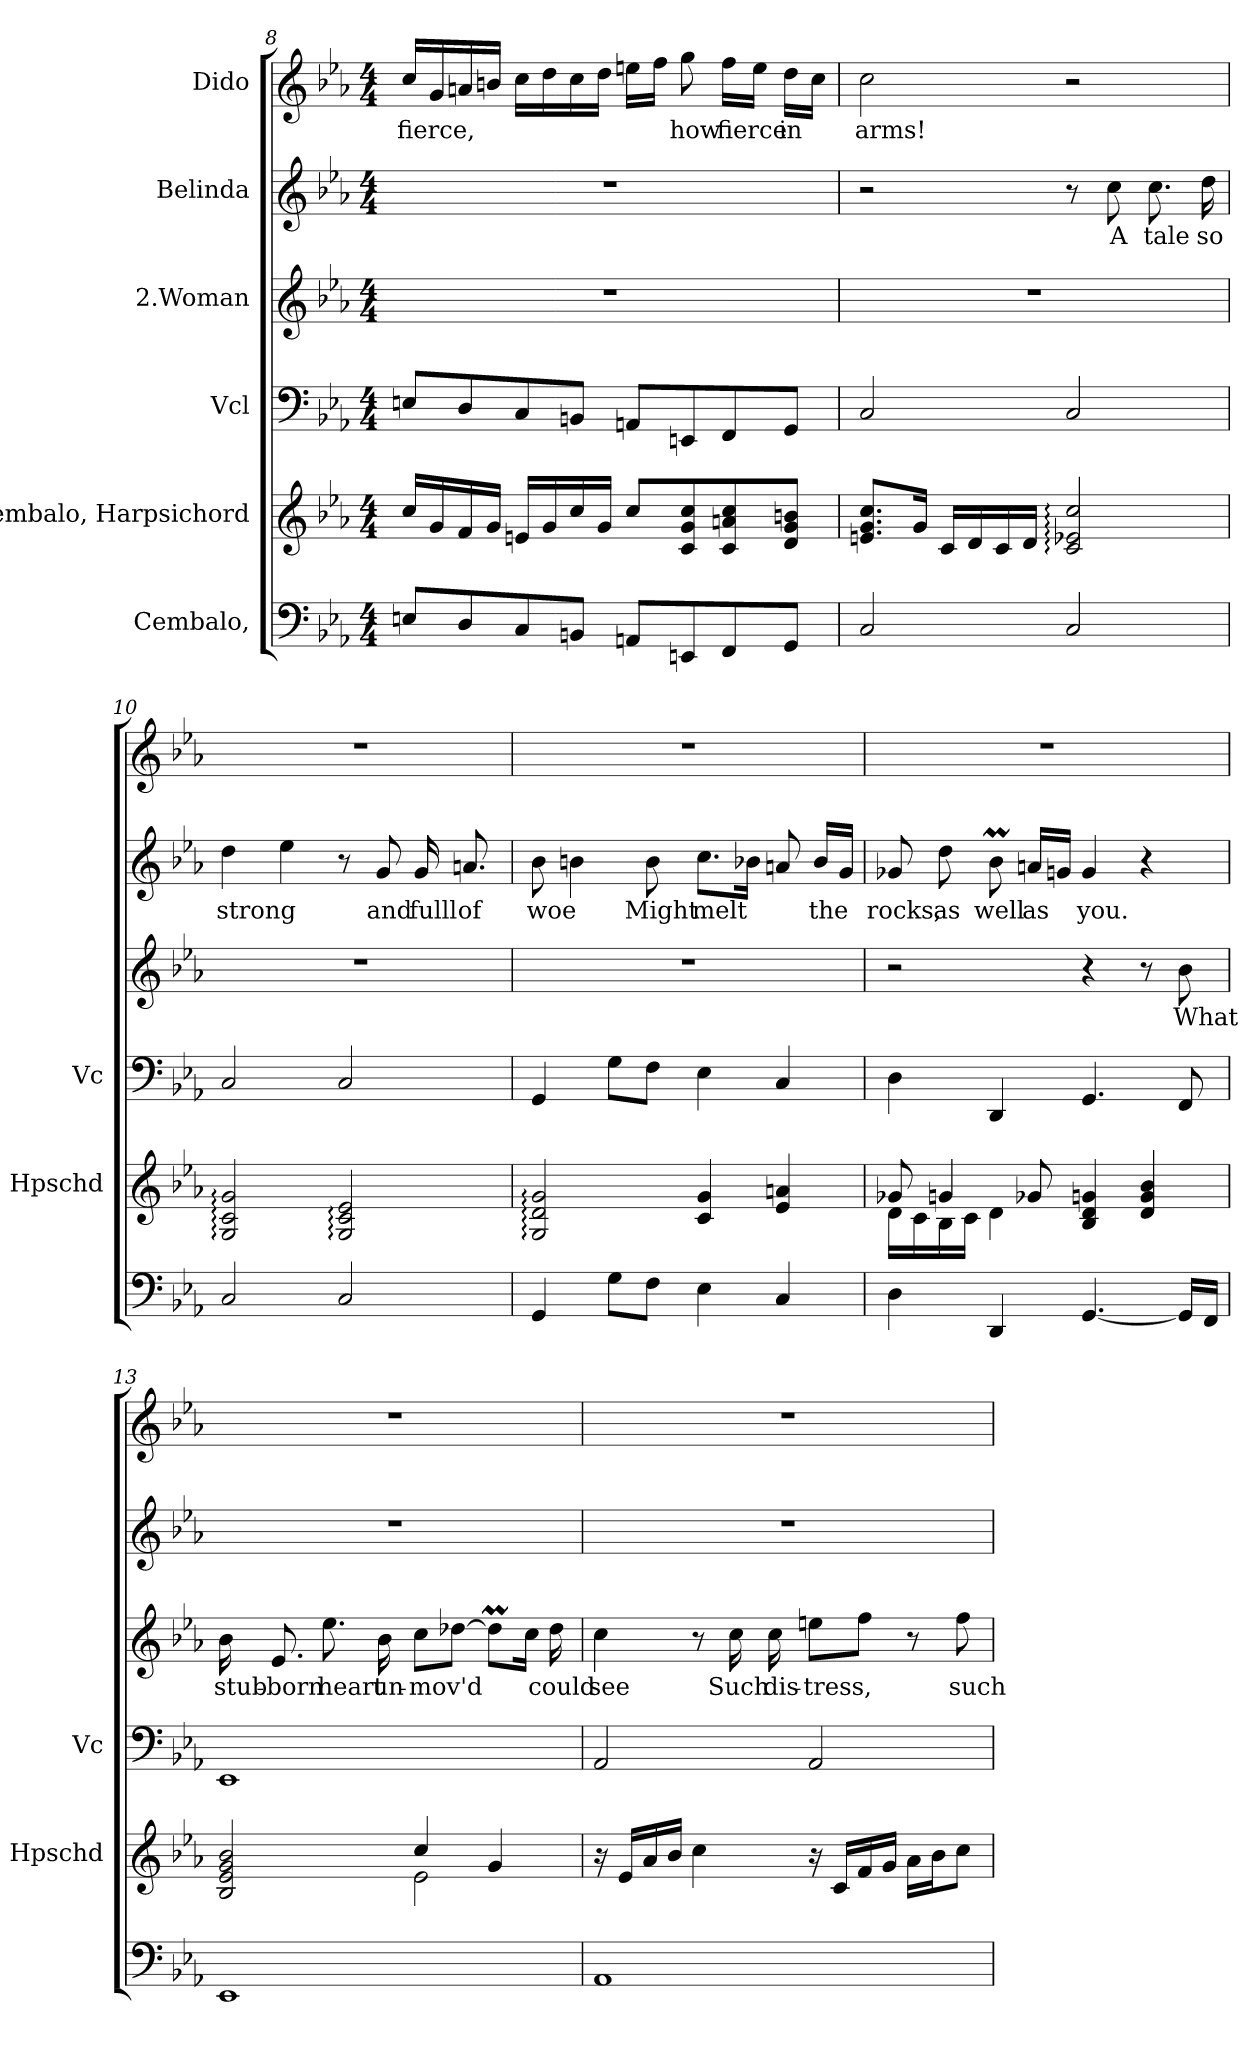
**kern	**kern	**kern	**kern	**text	**kern	**text	**kern	**text
*part6	*part5	*part4	*part3	*part3	*part2	*part2	*part1	*part1
*staff6	*staff5	*staff4	*staff3	*staff3	*staff2	*staff2	*staff1	*staff1
*I"Cembalo,	*I"Cembalo, Harpsichord	*I"Vcl	*I"2.Woman	*	*I"Belinda	*	*I"Dido	*
*	*I'Hpschd	*I'Vc	*	*	*	*	*	*
*clefF4	*clefG2	*clefF4	*clefG2	*	*clefG2	*	*clefG2	*
*k[b-e-a-]	*k[b-e-a-]	*k[b-e-a-]	*k[b-e-a-]	*	*k[b-e-a-]	*	*k[b-e-a-]	*
*M4/4	*M4/4	*M4/4	*M4/4	*	*M4/4	*	*M4/4	*
=8	=8	=8	=8	=8	=8	=8	=8	=8
!	!	!	!	!	!	!	!	!LO:LY:b
8En/L	16cc/LL	8En/L	1r	.	1r	.	16cc/LL	fierce,
.	16g/	.	.	.	.	.	16g/	.
8D/	16f/	8D/	.	.	.	.	16an/	.
.	16g/JJ	.	.	.	.	.	16bn/JJ	.
8C/	16en/LL	8C/	.	.	.	.	16cc\LL	.
.	16g/	.	.	.	.	.	16dd\	.
8BBn/J	16cc/	8BBn/J	.	.	.	.	16cc\	.
.	16g/JJ	.	.	.	.	.	16dd\JJ	.
8AAn/L	8cc/L	8AAn/L	.	.	.	.	16een\LL	.
.	.	.	.	.	.	.	16ff\JJ	.
!	!	!	!	!	!	!	!	!LO:LY:b
8EEn/	8c/ 8g/ 8cc/	8EEn/	.	.	.	.	8gg\	how
!	!	!	!	!	!	!	!	!LO:LY:b
8FF/	8c/ 8an/ 8cc/	8FF/	.	.	.	.	16ff\LL	fierce
.	.	.	.	.	.	.	16ee\JJ	.
!	!	!	!	!	!	!	!	!LO:LY:b
8GG/J	8d/ 8g/ 8bn/J	8GG/J	.	.	.	.	16dd\LL	in
.	.	.	.	.	.	.	16cc\JJ	.
!!LO:PB:g=z
=9	=9	=9	=9	=9	=9	=9	=9	=9
!	!	!	!	!	!	!	!	!LO:LY:b
2C/	8.en/ 8.g/ 8.cc/L	2C/	1r	.	2r	.	2cc\	arms!
.	16g/Jk	.	.	.	.	.	.	.
.	16c/LL	.	.	.	.	.	.	.
.	16d/	.	.	.	.	.	.	.
.	16c/	.	.	.	.	.	.	.
.	16d/JJ	.	.	.	.	.	.	.
2C/	2c/: 2e-X/: 2cc/:	2C/	.	.	8r	.	2r	.
!	!	!	!	!	!	!LO:LY:b	!	!
.	.	.	.	.	8cc\	A	.	.
!	!	!	!	!	!	!LO:LY:b	!	!
.	.	.	.	.	8.cc\	tale	.	.
!	!	!	!	!	!	!LO:LY:b	!	!
.	.	.	.	.	16dd\	so	.	.
=10	=10	=10	=10	=10	=10	=10	=10	=10
!	!	!	!	!	!	!LO:LY:b	!	!
2C/	2G/: 2c/: 2g/:	2C/	1r	.	4dd\	strong	1r	.
.	.	.	.	.	4ee-\	.	.	.
2C/	2G/: 2c/: 2e-/:	2C/	.	.	8r	.	.	.
!	!	!	!	!	!	!LO:LY:b	!	!
.	.	.	.	.	8g/	and	.	.
!	!	!	!	!	!	!LO:LY:b	!	!
.	.	.	.	.	16g/	fulll	.	.
!	!	!	!	!	!	!LO:LY:b	!	!
.	.	.	.	.	8.an/	of	.	.
=11	=11	=11	=11	=11	=11	=11	=11	=11
!	!	!	!	!	!	!LO:LY:b	!	!
4GG/	2G/: 2d/: 2g/:	4GG/	1r	.	8b-\	woe	1r	.
.	.	.	.	.	4bn\	.	.	.
8G\L	.	8G\L	.	.	.	.	.	.
!	!	!	!	!	!	!LO:LY:b	!	!
8F\J	.	8F\J	.	.	8b\	Might	.	.
!	!	!	!	!	!	!LO:LY:b	!	!
4E-\	4c/ 4g/	4E-\	.	.	8.cc\L	melt	.	.
.	.	.	.	.	16b-X\Jk	.	.	.
4C/	4e-/ 4an/	4C/	.	.	8an/	.	.	.
!	!	!	!	!	!	!LO:LY:b	!	!
.	.	.	.	.	16b-/LL	the	.	.
.	.	.	.	.	16g/JJ	.	.	.
!!LO:LB:g=z
=12	=12	=12	=12	=12	=12	=12	=12	=12
*	*^	*	*	*	*	*	*	*
!	!	!	!	!	!	!	!LO:LY:b	!	!
4D\	8g-X/	16d\LL	4D\	2r	.	8g-X/	rocks,	1r	.
.	.	16c\	.	.	.	.	.	.	.
!	!	!	!	!	!	!	!LO:LY:b	!	!
.	4gn/	16B-\	.	.	.	8dd\	as	.	.
.	.	16c\JJ	.	.	.	.	.	.	.
!	!	!	!	!	!	!	!LO:LY:b	!	!
4DD/	.	4d\	4DD/	.	.	8b-M\	well	.	.
!	!	!	!	!	!	!	!LO:LY:b	!	!
.	8g-X/	.	.	.	.	16an/LL	as	.	.
.	.	.	.	.	.	16gn/JJ	.	.	.
!	!	!	!	!	!	!	!LO:LY:b	!	!
[4.GG/	4B-/ 4d/ 4gn/	2ryy	4.GG/	4r	.	4g/	you.	.	.
.	4d/ 4g/ 4b-/	.	.	8r	.	4r	.	.	.
!	!	!	!	!	!LO:LY:b	!	!	!	!
16GG/LL]	.	.	8FF/	8b-\	What	.	.	.	.
16FF/JJ	.	.	.	.	.	.	.	.	.
=13	=13	=13	=13	=13	=13	=13	=13	=13	=13
!	!	!	!	!	!LO:LY:b	!	!	!	!
1EE-	2B-/ 2e-/ 2g/ 2b-/	2ryy	1EE-	16b-\	stub-	1r	.	1r	.
!	!	!	!	!	!LO:LY:b	!	!	!	!
.	.	.	.	8.e-/	-born	.	.	.	.
!	!	!	!	!	!LO:LY:b	!	!	!	!
.	.	.	.	8.ee-\	heart	.	.	.	.
!	!	!	!	!	!LO:LY:b	!	!	!	!
.	.	.	.	16b-\	un-	.	.	.	.
!	!	!	!	!	!LO:LY:b	!	!	!	!
.	4cc/	2e-\	.	8cc\L	-mov'd	.	.	.	.
.	.	.	.	[8dd-X\J	.	.	.	.	.
.	4g/	.	.	8dd-M\L]	.	.	.	.	.
.	.	.	.	16cc\Jk	.	.	.	.	.
!	!	!	!	!	!LO:LY:b	!	!	!	!
.	.	.	.	16dd-\	could	.	.	.	.
*	*v	*v	*	*	*	*	*	*	*
!!LO:PB:g=z
=14	=14	=14	=14	=14	=14	=14	=14	=14
!	!	!	!	!LO:LY:b	!	!	!	!
1AA-	16r	2AA-/	4cc\	see	1r	.	1r	.
.	16e-/LL	.	.	.	.	.	.	.
.	16a-/	.	.	.	.	.	.	.
.	16b-/JJ	.	.	.	.	.	.	.
.	4cc\	.	8r	.	.	.	.	.
!	!	!	!	!LO:LY:b	!	!	!	!
.	.	.	16cc\	Such	.	.	.	.
!	!	!	!	!LO:LY:b	!	!	!	!
.	.	.	16cc\	dis-	.	.	.	.
!	!	!	!	!LO:LY:b	!	!	!	!
.	16r	2AA-/	8een\L	-tress,	.	.	.	.
.	16c/LL	.	.	.	.	.	.	.
.	16f/	.	8ff\J	.	.	.	.	.
.	16g/JJ	.	.	.	.	.	.	.
.	16a-\LL	.	8r	.	.	.	.	.
.	16b-\J	.	.	.	.	.	.	.
!	!	!	!	!LO:LY:b	!	!	!	!
.	8cc\J	.	8ff\	such	.	.	.	.
=	=	=	=	=	=	=	=	=
*-	*-	*-	*-	*-	*-	*-	*-	*-
